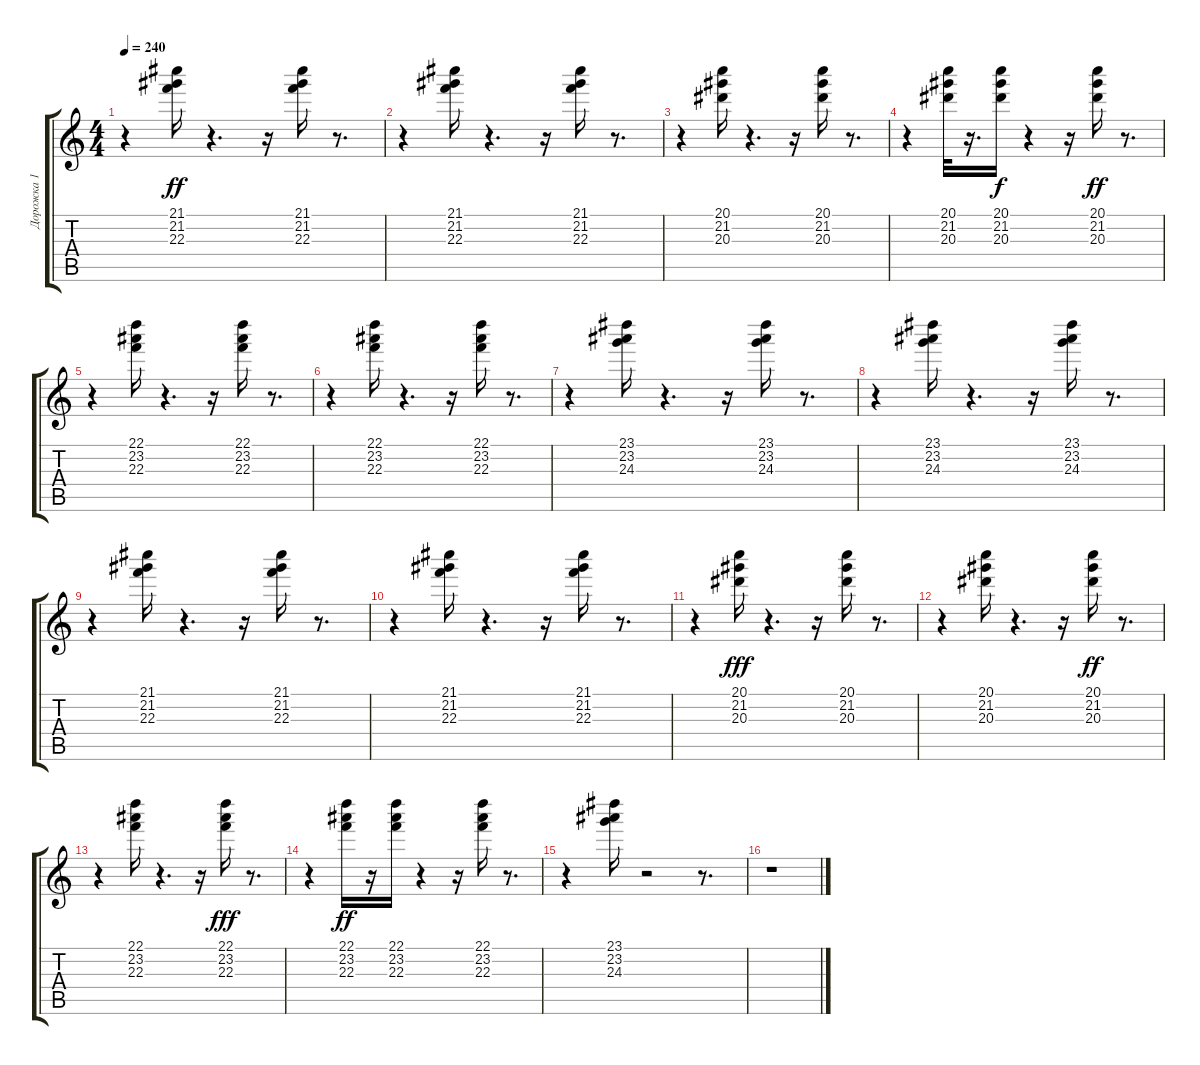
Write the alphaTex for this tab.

\track ("Дорожка 1" "Дорожка 1") {instrument electricguitarmuted}
\staff {score tabs}
\tuning (E4 B3 G3 D3 A2 E2) {hide}
\ts (4 4)
\tempo 240
\clef g2
\ks c
r.4{dy ff} (21.1 21.2 22.3).16 r.4{d} r.16 (21.1 21.2 22.3).16 r.8{d} |
r.4 (21.1 21.2 22.3).16 r.4{d} r.16 (21.1 21.2 22.3).16 r.8{d} |
r.4 (20.1 21.2 20.3).16 r.4{d} r.16 (20.1 21.2 20.3).16 r.8{d} |
r.4 (20.1 21.2 20.3).32 r.16{d} (20.1 21.2 20.3).16{dy f} r.4 r.16 (20.1 21.2 20.3).16{dy ff} r.8{d} |
r.4 (22.1 23.2 22.3).16 r.4{d} r.16 (22.1 23.2 22.3).16 r.8{d} |
r.4 (22.1 23.2 22.3).16 r.4{d} r.16 (22.1 23.2 22.3).16 r.8{d} |
r.4 (23.1 23.2 24.3).16 r.4{d} r.16 (23.1 23.2 24.3).16 r.8{d} |
r.4 (23.1 23.2 24.3).16 r.4{d} r.16 (23.1 23.2 24.3).16 r.8{d} |
r.4 (21.1 21.2 22.3).16 r.4{d} r.16 (21.1 21.2 22.3).16 r.8{d} |
r.4 (21.1 21.2 22.3).16 r.4{d} r.16 (21.1 21.2 22.3).16 r.8{d} |
r.4 (20.1 21.2 20.3).16{dy fff} r.4{d} r.16 (20.1 21.2 20.3).16 r.8{d} |
r.4 (20.1 21.2 20.3).16 r.4{d} r.16 (20.1 21.2 20.3).16{dy ff} r.8{d} |
r.4 (22.1 23.2 22.3).16 r.4{d} r.16 (22.1 23.2 22.3).16{dy fff} r.8{d} |
r.4 (22.1 23.2 22.3).16{dy ff} r.16 (22.1 23.2 22.3).16 r.4 r.16 (22.1 23.2 22.3).16 r.8{d} |
r.4 (23.1 23.2 24.3).16 r.2 r.8{d} |
r.1
